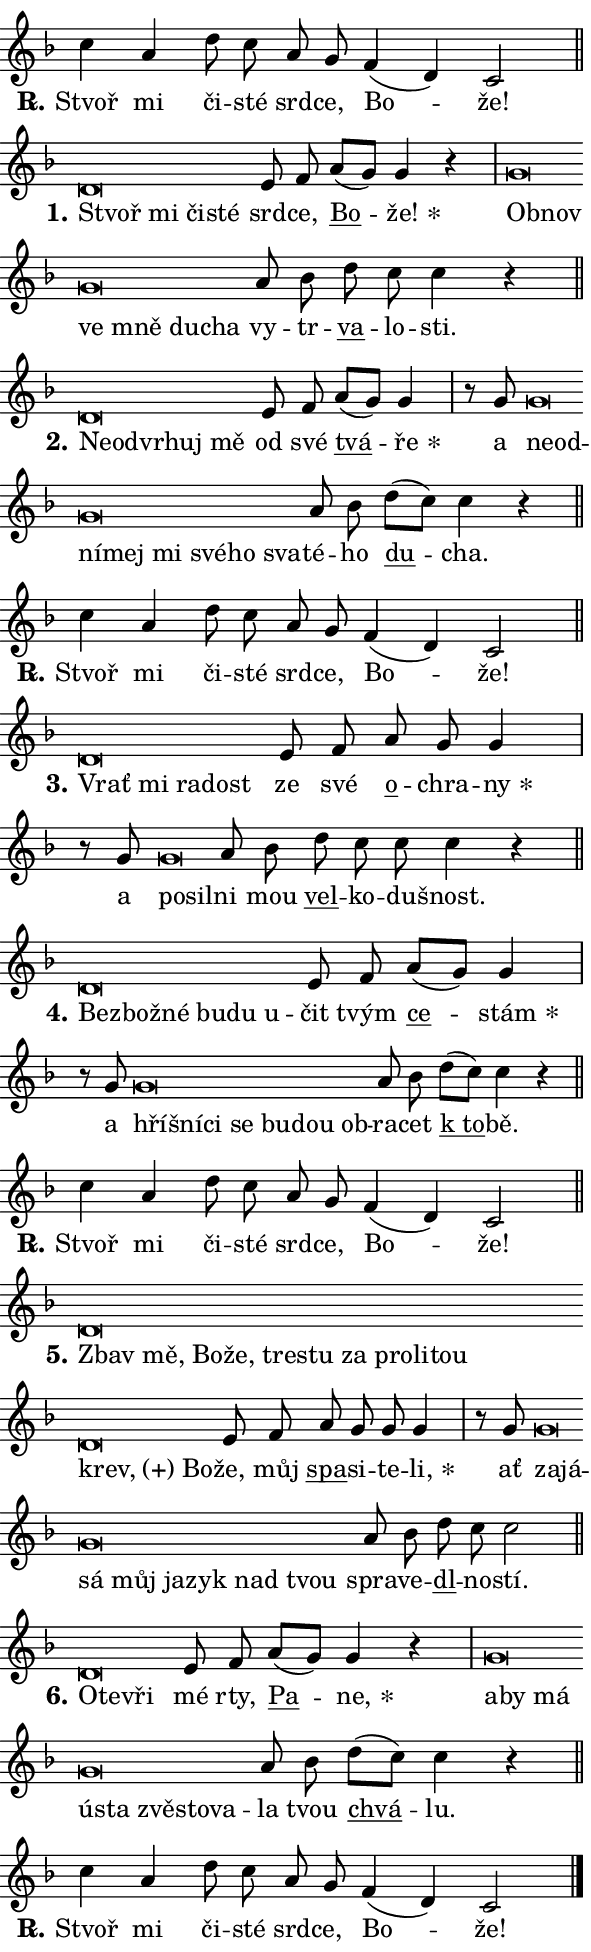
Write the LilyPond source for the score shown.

\version "2.24.0"
\header { tagline = "" }
\paper {
  indent = 0\cm
  top-margin = 0\cm
  right-margin = 0.13\cm % to fit lyric hyphens
  bottom-margin = 0\cm
  left-margin = 0\cm
  paper-width = 10\cm
  page-breaking = #ly:one-page-breaking
  system-system-spacing.basic-distance = #11
  score-system-spacing.basic-distance = #11
  ragged-last = ##f
}


%% Author: Thomas Morley
%% https://lists.gnu.org/archive/html/lilypond-user/2020-05/msg00002.html
#(define (line-position grob)
"Returns position of @var[grob} in current system:
   @code{'start}, if at first time-step
   @code{'end}, if at last time-step
   @code{'middle} otherwise
"
  (let* ((col (ly:item-get-column grob))
         (ln (ly:grob-object col 'left-neighbor))
         (rn (ly:grob-object col 'right-neighbor))
         (col-to-check-left (if (ly:grob? ln) ln col))
         (col-to-check-right (if (ly:grob? rn) rn col))
         (break-dir-left
           (and
             (ly:grob-property col-to-check-left 'non-musical #f)
             (ly:item-break-dir col-to-check-left)))
         (break-dir-right
           (and
             (ly:grob-property col-to-check-right 'non-musical #f)
             (ly:item-break-dir col-to-check-right))))
        (cond ((eqv? 1 break-dir-left) 'start)
              ((eqv? -1 break-dir-right) 'end)
              (else 'middle))))

#(define (tranparent-at-line-position vctor)
  (lambda (grob)
  "Relying on @code{line-position} select the relevant enry from @var{vctor}.
Used to determine transparency,"
    (case (line-position grob)
      ((end) (not (vector-ref vctor 0)))
      ((middle) (not (vector-ref vctor 1)))
      ((start) (not (vector-ref vctor 2))))))

noteHeadBreakVisibility =
#(define-music-function (break-visibility)(vector?)
"Makes @code{NoteHead}s transparent relying on @var{break-visibility}"
#{
  \override NoteHead.transparent =
    #(tranparent-at-line-position break-visibility)
#})

#(define delete-ledgers-for-transparent-note-heads
  (lambda (grob)
    "Reads whether a @code{NoteHead} is transparent.
If so this @code{NoteHead} is removed from @code{'note-heads} from
@var{grob}, which is supposed to be @code{LedgerLineSpanner}.
As a result ledgers are not printed for this @code{NoteHead}"
    (let* ((nhds-array (ly:grob-object grob 'note-heads))
           (nhds-list
             (if (ly:grob-array? nhds-array)
                 (ly:grob-array->list nhds-array)
                 '()))
           ;; Relies on the transparent-property being done before
           ;; Staff.LedgerLineSpanner.after-line-breaking is executed.
           ;; This is fragile ...
           (to-keep
             (remove
               (lambda (nhd)
                 (ly:grob-property nhd 'transparent #f))
               nhds-list)))
      ;; TODO find a better method to iterate over grob-arrays, similiar
      ;; to filter/remove etc for lists
      ;; For now rebuilt from scratch
      (set! (ly:grob-object grob 'note-heads)  '())
      (for-each
        (lambda (nhd)
          (ly:pointer-group-interface::add-grob grob 'note-heads nhd))
        to-keep))))

squashNotes = {
  \override NoteHead.X-extent = #'(-0.2 . 0.2)
  \override NoteHead.Y-extent = #'(-0.75 . 0)
  \override NoteHead.stencil =
    #(lambda (grob)
       (let ((pos (ly:grob-property grob 'staff-position)))
         (begin
           (if (< pos -7) (display "ERROR: Lower brevis then expected\n") (display ""))
           (if (<= pos -6) ly:text-interface::print ly:note-head::print))))
}
unSquashNotes = {
  \revert NoteHead.X-extent
  \revert NoteHead.Y-extent
  \revert NoteHead.stencil
}

hideNotes = \noteHeadBreakVisibility #begin-of-line-visible
unHideNotes = \noteHeadBreakVisibility #all-visible

% work-around for resetting accidentals
% https://lilypond.org/doc/v2.23/Documentation/notation/displaying-rhythms#unmetered-music
cadenzaMeasure = {
  \cadenzaOff
  \partial 1024 s1024
  \cadenzaOn
}

#(define-markup-command (accent layout props text) (markup?)
  "Underline accented syllable"
  (interpret-markup layout props
    #{\markup \override #'(offset . 4.3) \underline { #text }#}))

responsum = \markup \concat {
  "R" \hspace #-1.05 \path #0.1 #'((moveto 0 0.07) (lineto 0.9 0.8)) \hspace #0.05 "."
}

spaceSize = #0.6828661417322834 % exact space size for TeX Gyre Schola

\layout {
  \context {
    \Staff
    \remove "Time_signature_engraver"
    \override LedgerLineSpanner.after-line-breaking = #delete-ledgers-for-transparent-note-heads
  }
  \context {
    \Lyrics {
      \override LyricSpace.minimum-distance = \spaceSize
      \override LyricText.font-name = #"TeX Gyre Schola"
      \override LyricText.font-size = 1
      \override StanzaNumber.font-name = #"TeX Gyre Schola Bold"
      \override StanzaNumber.font-size = 1
    }
  }
  \context {
    \Score 
    \override NoteHead.text =
      #(lambda (grob) 
        (let ((pos (ly:grob-property grob 'staff-position)))
          #{\markup {
            \combine
              \halign #-0.55 \raise #(if (= pos -6) 0 0.5) \override #'(thickness . 2) \draw-line #'(3.2 . 0)
              \musicglyph "noteheads.sM1"
          }#}))
  }
}

% magnetic-lyrics.ily
%
%   written by
%     Jean Abou Samra <jean@abou-samra.fr>
%     Werner Lemberg <wl@gnu.org>
%
%   adapted by
%     Jiri Hon <jiri.hon@gmail.com>
%
% Version 2022-Apr-15

% https://www.mail-archive.com/lilypond-user@gnu.org/msg149350.html

#(define (Left_hyphen_pointer_engraver context)
   "Collect syllable-hyphen-syllable occurrences in lyrics and store
them in properties.  This engraver only looks to the left.  For
example, if the lyrics input is @code{foo -- bar}, it does the
following.

@itemize @bullet
@item
Set the @code{text} property of the @code{LyricHyphen} grob between
@q{foo} and @q{bar} to @code{foo}.

@item
Set the @code{left-hyphen} property of the @code{LyricText} grob with
text @q{foo} to the @code{LyricHyphen} grob between @q{foo} and
@q{bar}.
@end itemize

Use this auxiliary engraver in combination with the
@code{lyric-@/text::@/apply-@/magnetic-@/offset!} hook."
   (let ((hyphen #f)
         (text #f))
     (make-engraver
      (acknowledgers
       ((lyric-syllable-interface engraver grob source-engraver)
        (set! text grob)))
      (end-acknowledgers
       ((lyric-hyphen-interface engraver grob source-engraver)
        ;(when (not (grob::has-interface grob 'lyric-space-interface))
          (set! hyphen grob)));)
      ((stop-translation-timestep engraver)
       (when (and text hyphen)
         (ly:grob-set-object! text 'left-hyphen hyphen))
       (set! text #f)
       (set! hyphen #f)))))

#(define (lyric-text::apply-magnetic-offset! grob)
   "If the space between two syllables is less than the value in
property @code{LyricText@/.details@/.squash-threshold}, move the right
syllable to the left so that it gets concatenated with the left
syllable.

Use this function as a hook for
@code{LyricText@/.after-@/line-@/breaking} if the
@code{Left_@/hyphen_@/pointer_@/engraver} is active."
   (let ((hyphen (ly:grob-object grob 'left-hyphen #f)))
     (when hyphen
       (let ((left-text (ly:spanner-bound hyphen LEFT)))
         (when (grob::has-interface left-text 'lyric-syllable-interface)
           (let* ((common (ly:grob-common-refpoint grob left-text X))
                  (this-x-ext (ly:grob-extent grob common X))
                  (left-x-ext
                   (begin
                     ;; Trigger magnetism for left-text.
                     (ly:grob-property left-text 'after-line-breaking)
                     (ly:grob-extent left-text common X)))
                  ;; `delta` is the gap width between two syllables.
                  (delta (- (interval-start this-x-ext)
                            (interval-end left-x-ext)))
                  (details (ly:grob-property grob 'details))
                  (threshold (assoc-get 'squash-threshold details 0.2)))
             (when (< delta threshold)
               (let* (;; We have to manipulate the input text so that
                      ;; ligatures crossing syllable boundaries are not
                      ;; disabled.  For languages based on the Latin
                      ;; script this is essentially a beautification.
                      ;; However, for non-Western scripts it can be a
                      ;; necessity.
                      (lt (ly:grob-property left-text 'text))
                      (rt (ly:grob-property grob 'text))
                      (is-space (grob::has-interface hyphen 'lyric-space-interface))
                      (space (if is-space " " ""))
                      (extra-delta (if is-space spaceSize 0))
                      ;; Append new syllable.
                      (ltrt-space (if (and (string? lt) (string? rt))
                                (string-append lt space rt)
                                (make-concat-markup (list lt space rt))))
                      ;; Right-align `ltrt` to the right side.
                      (ltrt-space-markup (grob-interpret-markup
                               grob
                               (make-translate-markup
                                (cons (interval-length this-x-ext) 0)
                                (make-right-align-markup ltrt-space)))))
                 (begin
                   ;; Don't print `left-text`.
                   (ly:grob-set-property! left-text 'stencil #f)
                   ;; Set text and stencil (which holds all collected
                   ;; syllables so far) and shift it to the left.
                   (ly:grob-set-property! grob 'text ltrt-space)
                   (ly:grob-set-property! grob 'stencil ltrt-space-markup)
                   (ly:grob-translate-axis! grob (- (- delta extra-delta)) X))))))))))


#(define (lyric-hyphen::displace-bounds-first grob)
   ;; Make very sure this callback isn't triggered too early.
   (let ((left (ly:spanner-bound grob LEFT))
         (right (ly:spanner-bound grob RIGHT)))
     (ly:grob-property left 'after-line-breaking)
     (ly:grob-property right 'after-line-breaking)
     (ly:lyric-hyphen::print grob)))

squashThreshold = #0.4

\layout {
  \context {
    \Lyrics
    \consists #Left_hyphen_pointer_engraver
    \override LyricText.after-line-breaking =
      #lyric-text::apply-magnetic-offset!
    \override LyricHyphen.stencil = #lyric-hyphen::displace-bounds-first
    \override LyricText.details.squash-threshold = \squashThreshold
    \override LyricHyphen.minimum-distance = 0
    \override LyricHyphen.minimum-length = \squashThreshold
  }
}

squashText = \override LyricText.details.squash-threshold = 9999
unSquashText = \override LyricText.details.squash-threshold = \squashThreshold

leftText = \override LyricText.self-alignment-X = #LEFT
unLeftText = \revert LyricText.self-alignment-X

starOffset = #(lambda (grob) 
                (let ((x_offset (ly:self-alignment-interface::aligned-on-x-parent grob)))
                  (if (= x_offset 0) 0 (+ x_offset 1.2))))

star = #(define-music-function (syllable)(string?)
"Append star separator at the end of a syllable"
#{
  \once \override LyricText.X-offset = #starOffset
  \lyricmode { \markup {
    #syllable
    \override #'((font-name . "TeX Gyre Schola Bold")) \hspace #0.2 \lower #0.65 \larger "*"
  } }
#})

starAccent = #(define-music-function (syllable)(string?)
"Append star separator at the end of a syllable and make accent"
#{
  \once \override LyricText.X-offset = #starOffset
  \lyricmode { \markup {
    \accent #syllable
    \override #'((font-name . "TeX Gyre Schola Bold")) \hspace #0.2 \lower #0.65 \larger "*"
  } }
#})

breath = #(define-music-function (syllable)(string?)
"Append breathing indicator at the end of a syllable"
#{
  \lyricmode { \markup { #syllable "+" } }
#})

optionalBreath = #(define-music-function (syllable)(string?)
"Append optional breathing indicator at the end of a syllable"
#{
  \lyricmode { \markup { #syllable "(+)" } }
#})


\score {
    <<
        \new Voice = "melody" { \cadenzaOn \key f \major \relative { c''4 a d8 c a g \bar "" f4( d) c2 \cadenzaMeasure \bar "||" \break } }
        \new Lyrics \lyricsto "melody" { \lyricmode { \set stanza = \responsum
Stvoř mi či -- sté srd -- ce, Bo -- že! } }
    >>
    \layout {}
}

\score {
    <<
        \new Voice = "melody" { \cadenzaOn \key f \major \relative { \squashNotes d'\breve*1/16 \hideNotes \breve*1/16 \bar "" \breve*1/16 \breve*1/16 \bar "" \unHideNotes \unSquashNotes e8 f \bar "" a[( g)] g4 r \cadenzaMeasure \bar "|" \squashNotes g\breve*1/16 \hideNotes \breve*1/16 \bar "" \breve*1/16 \bar "" \breve*1/16 \bar "" \breve*1/16 \breve*1/16 \bar "" \unHideNotes \unSquashNotes a8 bes \bar "" d c c4 r \cadenzaMeasure \bar "||" \break } }
        \new Lyrics \lyricsto "melody" { \lyricmode { \set stanza = "1."
\leftText Stvoř \squashText mi či -- sté \unLeftText \unSquashText srd -- ce, \markup \accent Bo -- \star že! \leftText Ob -- \squashText nov ve mně du -- cha \unLeftText \unSquashText vy -- tr -- \markup \accent va -- lo -- sti. } }
    >>
    \layout {}
}

\score {
    <<
        \new Voice = "melody" { \cadenzaOn \key f \major \relative { \squashNotes d'\breve*1/16 \hideNotes \breve*1/16 \bar "" \breve*1/16 \bar "" \breve*1/16 \breve*1/16 \bar "" \unHideNotes \unSquashNotes e8 f \bar "" a[( g)] g4 \cadenzaMeasure \bar "|" r8 g8 \squashNotes g\breve*1/16 \hideNotes \breve*1/16 \bar "" \breve*1/16 \bar "" \breve*1/16 \bar "" \breve*1/16 \bar "" \breve*1/16 \bar "" \breve*1/16 \breve*1/16 \bar "" \unHideNotes \unSquashNotes a8 bes \bar "" d[( c)] c4 r \cadenzaMeasure \bar "||" \break } }
        \new Lyrics \lyricsto "melody" { \lyricmode { \set stanza = "2."
\leftText Ne -- \squashText od -- vr -- huj mě \unLeftText \unSquashText od své \markup \accent tvá -- \star ře a \leftText ne -- \squashText od -- ní -- mej mi své -- ho sva -- \unLeftText \unSquashText té -- ho \markup \accent du -- cha. } }
    >>
    \layout {}
}

\score {
    <<
        \new Voice = "melody" { \cadenzaOn \key f \major \relative { c''4 a d8 c a g \bar "" f4( d) c2 \cadenzaMeasure \bar "||" \break } }
        \new Lyrics \lyricsto "melody" { \lyricmode { \set stanza = \responsum
Stvoř mi či -- sté srd -- ce, Bo -- že! } }
    >>
    \layout {}
}

\score {
    <<
        \new Voice = "melody" { \cadenzaOn \key f \major \relative { \squashNotes d'\breve*1/16 \hideNotes \breve*1/16 \bar "" \breve*1/16 \breve*1/16 \bar "" \unHideNotes \unSquashNotes e8 f \bar "" a g g4 \cadenzaMeasure \bar "|" r8 g8 \squashNotes g\breve*1/16 \hideNotes \breve*1/16 \bar "" \unHideNotes \unSquashNotes a8 bes \bar "" d c c c4 r \cadenzaMeasure \bar "||" \break } }
        \new Lyrics \lyricsto "melody" { \lyricmode { \set stanza = "3."
\leftText Vrať \squashText mi ra -- dost \unLeftText \unSquashText ze své \markup \accent o -- chra -- \star ny a \leftText po -- \squashText sil -- \unLeftText \unSquashText ni mou \markup \accent vel -- ko -- du -- šnost. } }
    >>
    \layout {}
}

\score {
    <<
        \new Voice = "melody" { \cadenzaOn \key f \major \relative { \squashNotes d'\breve*1/16 \hideNotes \breve*1/16 \bar "" \breve*1/16 \bar "" \breve*1/16 \bar "" \breve*1/16 \breve*1/16 \bar "" \unHideNotes \unSquashNotes e8 f \bar "" a[( g)] g4 \cadenzaMeasure \bar "|" r8 g8 \squashNotes g\breve*1/16 \hideNotes \breve*1/16 \bar "" \breve*1/16 \bar "" \breve*1/16 \bar "" \breve*1/16 \bar "" \breve*1/16 \breve*1/16 \bar "" \unHideNotes \unSquashNotes a8 bes \bar "" d[( c)] c4 r \cadenzaMeasure \bar "||" \break } }
        \new Lyrics \lyricsto "melody" { \lyricmode { \set stanza = "4."
\leftText Bez -- \squashText bož -- né bu -- du u -- \unLeftText \unSquashText čit tvým \markup \accent ce -- \star stám a \leftText hří -- \squashText šní -- ci se bu -- dou ob -- \unLeftText \unSquashText ra -- cet \markup \accent "k to" -- bě. } }
    >>
    \layout {}
}

\score {
    <<
        \new Voice = "melody" { \cadenzaOn \key f \major \relative { c''4 a d8 c a g \bar "" f4( d) c2 \cadenzaMeasure \bar "||" \break } }
        \new Lyrics \lyricsto "melody" { \lyricmode { \set stanza = \responsum
Stvoř mi či -- sté srd -- ce, Bo -- že! } }
    >>
    \layout {}
}

\score {
    <<
        \new Voice = "melody" { \cadenzaOn \key f \major \relative { \squashNotes d'\breve*1/16 \hideNotes \breve*1/16 \bar "" \breve*1/16 \bar "" \breve*1/16 \bar "" \breve*1/16 \bar "" \breve*1/16 \bar "" \breve*1/16 \bar "" \breve*1/16 \bar "" \breve*1/16 \bar "" \breve*1/16 \bar "" \breve*1/16 \breve*1/16 \bar "" \unHideNotes \unSquashNotes e8 f \bar "" a g g g4 \cadenzaMeasure \bar "|" r8 g8 \squashNotes g\breve*1/16 \hideNotes \breve*1/16 \bar "" \breve*1/16 \bar "" \breve*1/16 \bar "" \breve*1/16 \bar "" \breve*1/16 \bar "" \breve*1/16 \breve*1/16 \bar "" \unHideNotes \unSquashNotes a8 bes \bar "" d c c2 \cadenzaMeasure \bar "||" \break } }
        \new Lyrics \lyricsto "melody" { \lyricmode { \set stanza = "5."
\leftText Zbav \squashText mě, Bo -- že, tre -- stu za pro -- li -- tou \optionalBreath krev, Bo -- \unLeftText \unSquashText že, můj \markup \accent spa -- si -- te -- \star li, ať \leftText za -- \squashText já -- sá můj ja -- zyk nad tvou \unLeftText \unSquashText spra -- ve -- \markup \accent dl -- no -- stí. } }
    >>
    \layout {}
}

\score {
    <<
        \new Voice = "melody" { \cadenzaOn \key f \major \relative { \squashNotes d'\breve*1/16 \hideNotes \breve*1/16 \breve*1/16 \bar "" \unHideNotes \unSquashNotes e8 f \bar "" a[( g)] g4 r \cadenzaMeasure \bar "|" \squashNotes g\breve*1/16 \hideNotes \breve*1/16 \bar "" \breve*1/16 \bar "" \breve*1/16 \bar "" \breve*1/16 \bar "" \breve*1/16 \bar "" \breve*1/16 \breve*1/16 \bar "" \unHideNotes \unSquashNotes a8 bes \bar "" d[( c)] c4 r \cadenzaMeasure \bar "||" \break } }
        \new Lyrics \lyricsto "melody" { \lyricmode { \set stanza = "6."
\leftText O -- \squashText te -- vři \unLeftText \unSquashText mé rty, \markup \accent Pa -- \star ne, \leftText a -- \squashText by má ú -- sta zvě -- sto -- va -- \unLeftText \unSquashText la tvou \markup \accent chvá -- lu. } }
    >>
    \layout {}
}

\score {
    <<
        \new Voice = "melody" { \cadenzaOn \key f \major \relative { c''4 a d8 c a g \bar "" f4( d) c2 \cadenzaMeasure \bar "||" \break } \bar "|." }
        \new Lyrics \lyricsto "melody" { \lyricmode { \set stanza = \responsum
Stvoř mi či -- sté srd -- ce, Bo -- že! } }
    >>
    \layout {}
}
